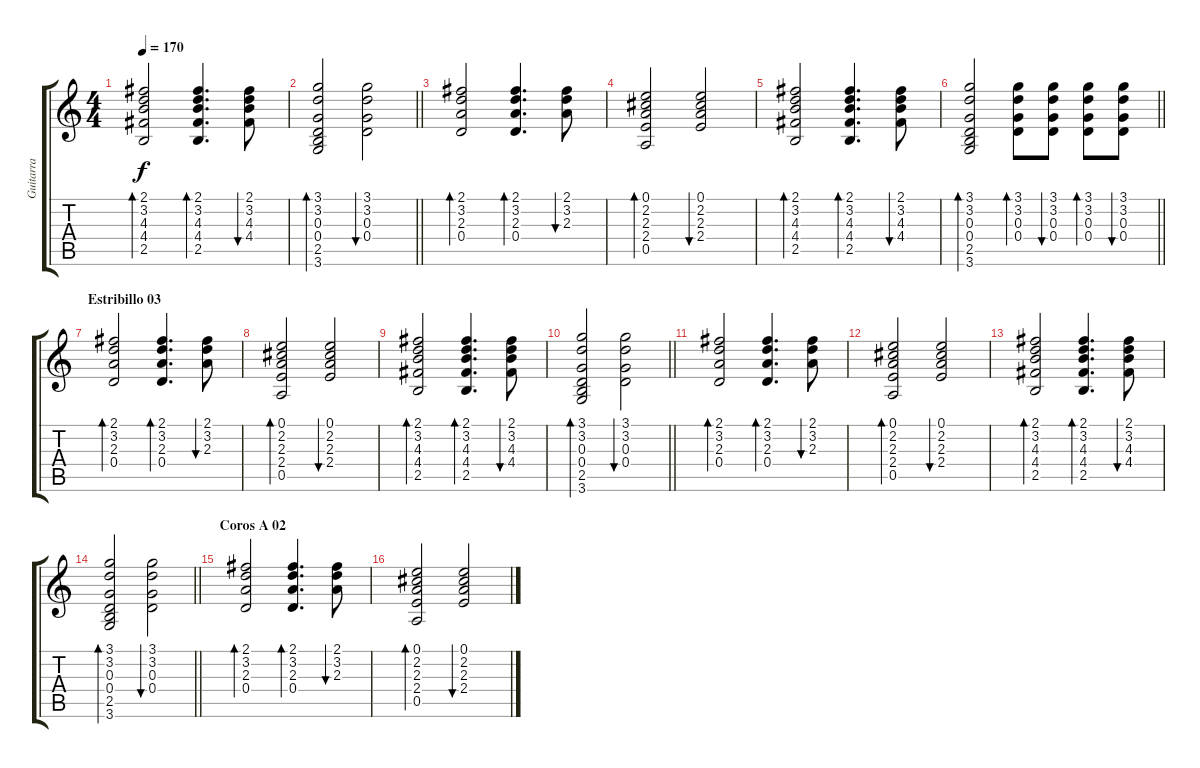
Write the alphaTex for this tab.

\track ("Guitarra" "Guitarra") {instrument acousticguitarsteel}
\staff {score tabs}
\tuning (E4 B3 G3 D3 A2 E2) {hide}
\ts (4 4)
\tempo 170
\clef g2
\ks c
(2.1 3.2 4.3 4.4 2.5).2{bd 120 dy f} (2.1 3.2 4.3 4.4 2.5).4{d bd 60} (2.1 3.2 4.3 4.4).8{bu 60} |
\barLineRight lightlight
(3.1 3.2 0.3 0.4 2.5 3.6).2{bd 60} (3.1 3.2 0.3 0.4).2{bu 60} |
(2.1 3.2 2.3 0.4).2{bd 60} (2.1 3.2 2.3 0.4).4{d bd 60} (2.1 3.2 2.3).8{bu 60} |
(0.1 2.2 2.3 2.4 0.5).2{bd 60} (0.1 2.2 2.3 2.4).2{bu 60} |
(2.1 3.2 4.3 4.4 2.5).2{bd 120} (2.1 3.2 4.3 4.4 2.5).4{d bd 60} (2.1 3.2 4.3 4.4).8{bu 60} |
\barLineRight lightlight
(3.1 3.2 0.3 0.4 2.5 3.6).2{bd 60} (3.1 3.2 0.3 0.4).8{bd 60} (3.1 3.2 0.3 0.4).8{bu 60} (3.1 3.2 0.3 0.4).8{bd 60} (3.1 3.2 0.3 0.4).8{bu 60} |
\section ("" "Estribillo 03")
(2.1 3.2 2.3 0.4).2{bd 60} (2.1 3.2 2.3 0.4).4{d bd 60} (2.1 3.2 2.3).8{bu 60} |
(0.1 2.2 2.3 2.4 0.5).2{bd 60} (0.1 2.2 2.3 2.4).2{bu 60} |
(2.1 3.2 4.3 4.4 2.5).2{bd 120} (2.1 3.2 4.3 4.4 2.5).4{d bd 60} (2.1 3.2 4.3 4.4).8{bu 60} |
\barLineRight lightlight
(3.1 3.2 0.3 0.4 2.5 3.6).2{bd 60} (3.1 3.2 0.3 0.4).2{bu 60} |
(2.1 3.2 2.3 0.4).2{bd 60} (2.1 3.2 2.3 0.4).4{d bd 60} (2.1 3.2 2.3).8{bu 60} |
(0.1 2.2 2.3 2.4 0.5).2{bd 60} (0.1 2.2 2.3 2.4).2{bu 60} |
(2.1 3.2 4.3 4.4 2.5).2{bd 120} (2.1 3.2 4.3 4.4 2.5).4{d bd 60} (2.1 3.2 4.3 4.4).8{bu 60} |
\barLineRight lightlight
(3.1 3.2 0.3 0.4 2.5 3.6).2{bd 60} (3.1 3.2 0.3 0.4).2{bu 60} |
\section ("" "Coros A 02")
(2.1 3.2 2.3 0.4).2{bd 60} (2.1 3.2 2.3 0.4).4{d bd 60} (2.1 3.2 2.3).8{bu 60} |
(0.1 2.2 2.3 2.4 0.5).2{bd 60} (0.1 2.2 2.3 2.4).2{bu 60}
